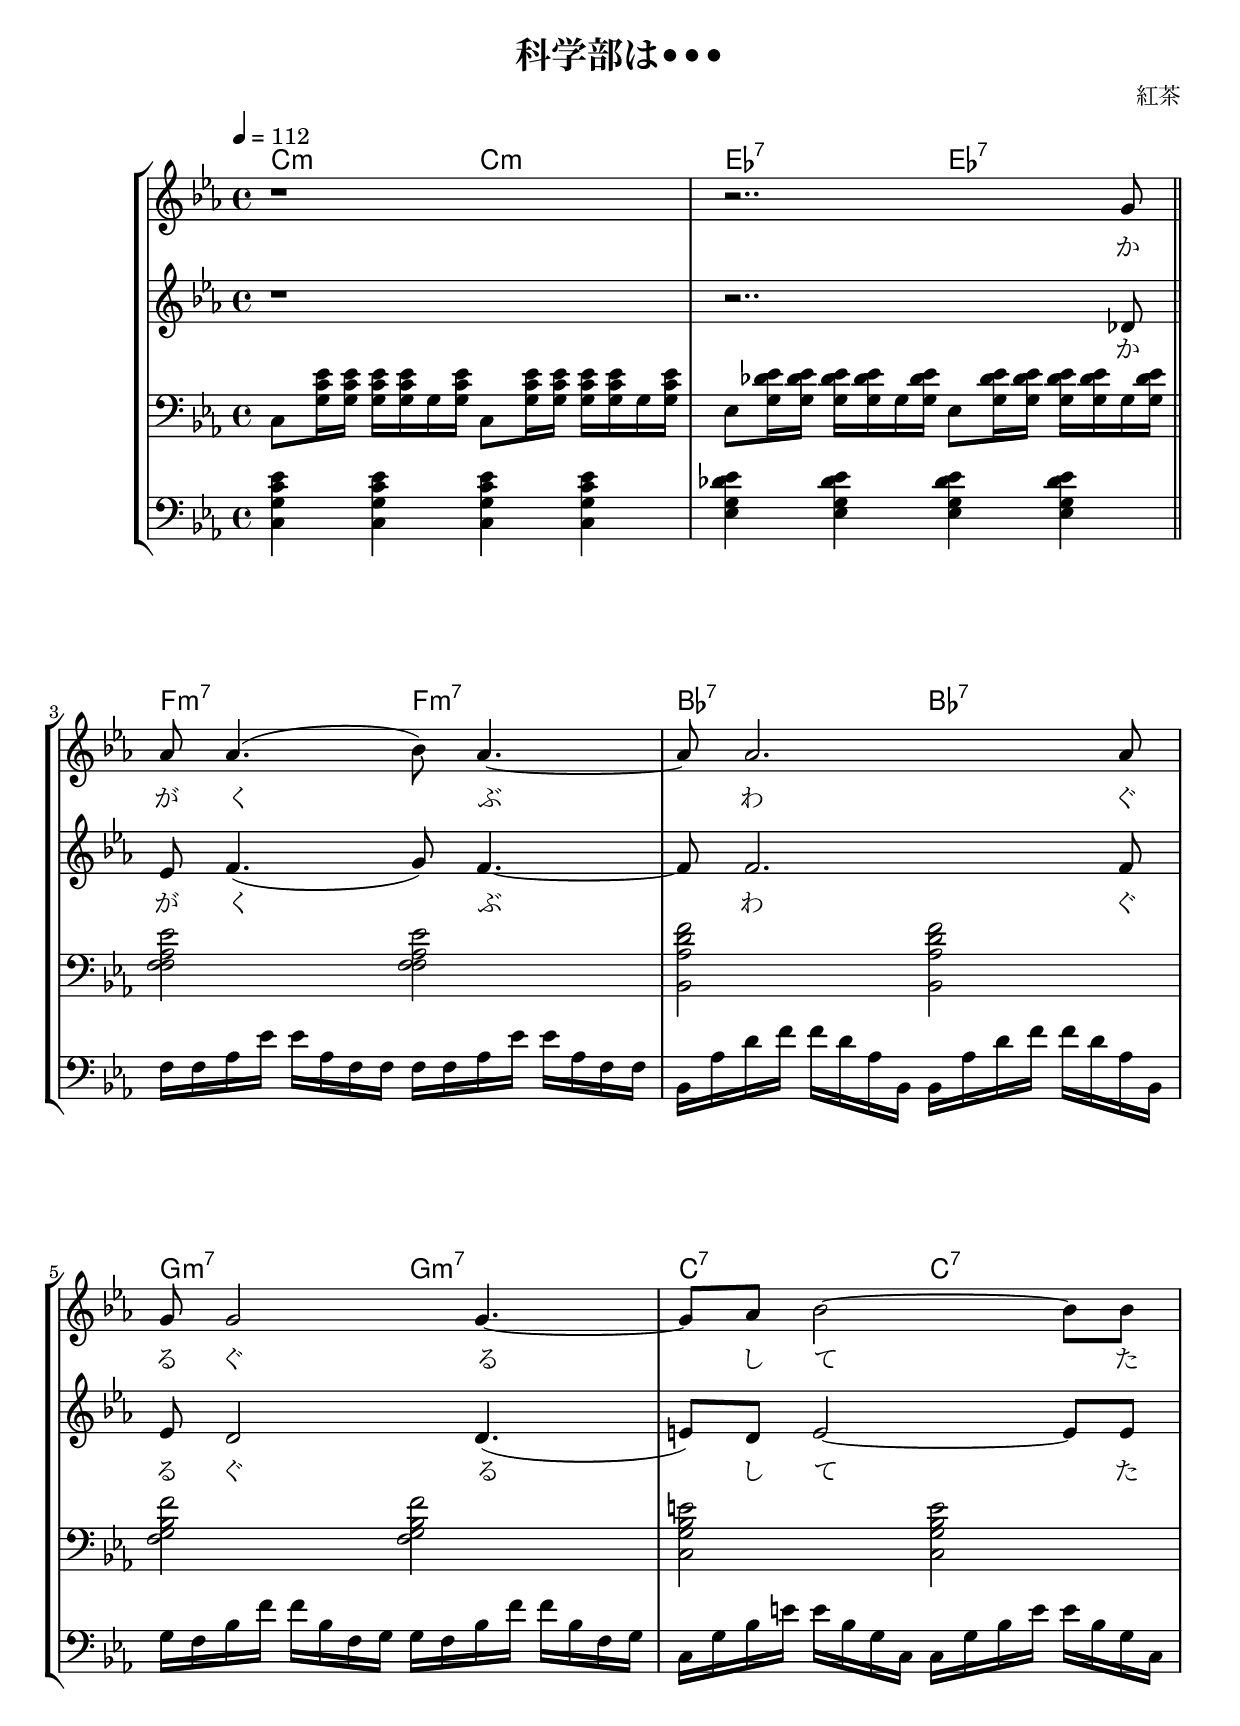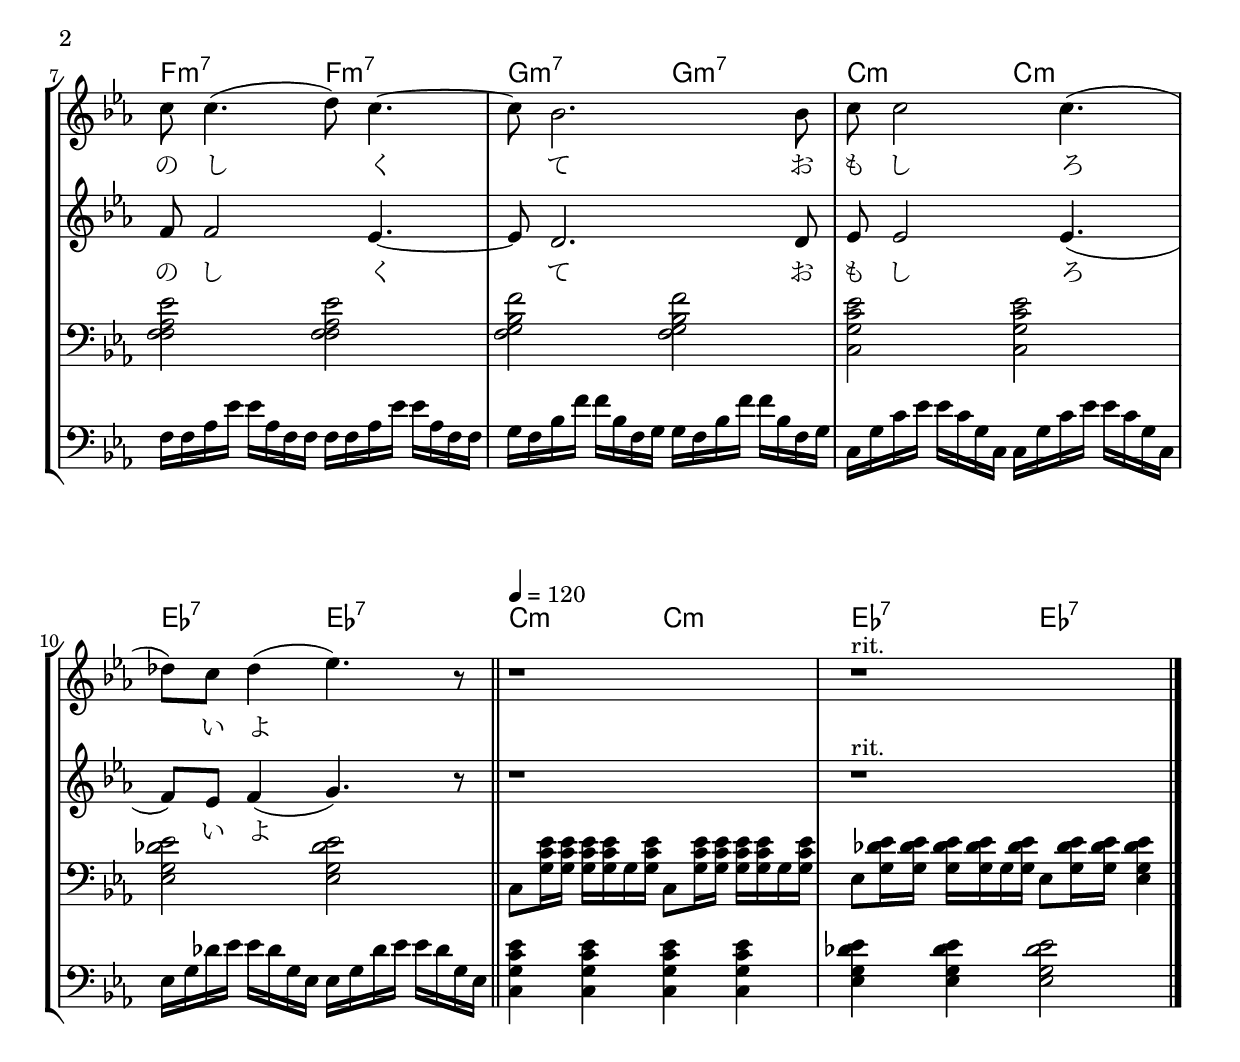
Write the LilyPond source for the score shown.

\version "2.12.1"

\header {
	title = \markup {科学部は•••}
	composer = \markup \center-column {紅茶}
}

harmony = \chordmode {
	c2:m c:m es:7 es:7 

	f:min7 f:min7 bes:7 bes:7 g:min7 g:min7 c:7 c:7 f:min7 f:min7 g:min7 g:min7 c:m c:m es:7 es:7 

	c:m c:m es:7 es:7 
}

melody = {
	\key es \major
	\tempo 4 = 112
	r1 | r2.. 
	\set Staff.midiInstrument = #"fss0.42"
	g'8 
	as'8  as'4.  (bes'8)  as'4.~ 
	as'8  as'2.  as'8 
	g'8  g'2  g'4.~ 
	g'8  as'8  bes'2~bes'8  bes'8 
	c''8  c''4.  (d''8)  c''4.~ 
	c''8  bes'2.  bes'8 
	c''8  c''2  c''4. 
	(des''8)  c''8  des''4  (es''4.)  	r8 	\tempo 4 = 120
	r1 | r1^"rit." \bar "|."
}

words = \lyricmode {
	
	か  が  く  ぶ  わ  ぐ  る  ぐ  る  し  て  た  の  し  く  て  お  も  し  ろ  い  よ  
	
}

secondmelody = {
	\key es \major
	\tempo 4 = 112
	r1 | r2.. 
	\set Staff.midiInstrument = #"fss0.6"
	des'8 
	es'8  f'4.  (g'8)  f'4.~ 
	f'8  f'2.  f'8 
	es'8  d'2  d'4. 
	(e'8)  d'8  e'2~e'8  e'8 
	f'8  f'2  es'4.~ 
	es'8  d'2.  d'8 
	es'8  es'2  es'4. 
	(f'8)  es'8  f'4  (g'4.)  	r8 	\tempo 4 = 120
	r1 | r1^"rit." \bar "|."
}

secondwords = \lyricmode {
	
	か  が  く  ぶ  わ  ぐ  る  ぐ  る  し  て  た  の  し  く  て  お  も  し  ろ  い  よ  
	
}

tempochange = {
	\tempo 4 = 112
	r1 | r1 \bar "||"
	\tempo 4 = 112
	r1 | r1 | r1 | r1 | r1 | r1 | r1 | r1 \bar "||"
	\tempo 4 = 120
	r1 | \tempo 4 = 90 r2 \tempo 4 = 80 r2 \bar "|."
}

mainacc = {
	\clef bass
	\set Staff.midiInstrument = #"FX 1 (rain)"
	\key es \major
	\tempo 4 = 112
	c8 <g c' es'>16 <g c' es'>16   <g c' es'>16 <g c' es'>16   g16 <g c' es'>16
	c8 <g c' es'>16 <g c' es'>16   <g c' es'>16 <g c' es'>16   g16 <g c' es'>16
	es8 <g des' es'>16 <g des' es'>16   <g des' es'>16 <g des' es'>16   g16 <g des' es'>16
	es8 <g des' es'>16 <g des' es'>16   <g des' es'>16 <g des' es'>16   g16 <g des' es'>16
	\bar "||"

	\set Staff.midiInstrument = #"FX 1 (rain)"
	<f f as es'>2
	<f f as es'>2
	<bes, as d' f'>2
	<bes, as d' f'>2
	<g f bes f'>2
	<g f bes f'>2
	<c g bes e'>2
	<c g bes e'>2
	<f f as es'>2
	<f f as es'>2
	<g f bes f'>2
	<g f bes f'>2
	<c g c' es'>2
	<c g c' es'>2
	<es g des' es'>2
	<es g des' es'>2
	\bar "||"

	\set Staff.midiInstrument = #"FX 1 (rain)"
	\tempo 4 = 120
	c8 <g c' es'>16 <g c' es'>16   <g c' es'>16 <g c' es'>16   g16 <g c' es'>16
	c8 <g c' es'>16 <g c' es'>16   <g c' es'>16 <g c' es'>16   g16 <g c' es'>16
	es8 <g des' es'>16 <g des' es'>16   <g des' es'>16 <g des' es'>16   g16 <g des' es'>16
	es8 <g des' es'>16 <g des' es'>16 <es g des' es'>4
	\bar "|."
}

subacc = {
	\clef bass
	\set Staff.midiInstrument = #"String Ensemble 1"
	\key es \major
	\tempo 4 = 112
	<c g c' es'>4 <c g c' es'>4
	<c g c' es'>4 <c g c' es'>4
	<es g des' es'>4 <es g des' es'>4
	<es g des' es'>4 <es g des' es'>4
	\bar "||"

	\set Staff.midiInstrument = #"Trumpet"
	f16 f as es' es' as f f
	f16 f as es' es' as f f
	bes,16 as d' f' f' d' as bes,
	bes,16 as d' f' f' d' as bes,
	g16 f bes f' f' bes f g
	g16 f bes f' f' bes f g
	c16 g bes e' e' bes g c
	c16 g bes e' e' bes g c
	f16 f as es' es' as f f
	f16 f as es' es' as f f
	g16 f bes f' f' bes f g
	g16 f bes f' f' bes f g
	c16 g c' es' es' c' g c
	c16 g c' es' es' c' g c
	es16 g des' es' es' des' g es
	es16 g des' es' es' des' g es
	\bar "||"

	\set Staff.midiInstrument = #"String Ensemble 2"
	\tempo 4 = 120
	<c g c' es'>4 <c g c' es'>4
	<c g c' es'>4 <c g c' es'>4
	<es g des' es'>4 <es g des' es'>4
	<es g des' es'>2
	\bar "|."
}

percA = {
	\drummode {
	r1  |hh4 hh4 hh2  \bar "||"
	r4 hh4 hh4 hh4  |hh4 hh4 hh4 hh4  |hh4 hh4 hh4 hh4  |hh4 hh4 hh4 hh4  |r4 hh4 hh4 hh4  |hh4 hh4 hh4 hh4  |hh4 hh4 hh4 hh4  |r1  \bar "||"
	r1  |hh4 hh4 hh2  \bar "|."
	}
}

percB = {
	\drummode {
	sn4 sn4 sn4 sn4  |r4 sn4 r16 sn16 sn16 sn16 sn16 sn16 sn16 sn16  \bar "||"
	r4 sn8 sn4. sn4  |r4 sn8 sn4. sn4  |r4 sn8 sn4. sn4  |r4 sn8 sn4. sn4  |r4 sn8 sn4. sn4  |r4 sn8 sn4. sn4  |r4 sn8 sn4. sn4  |sn16 sn16 sn16 sn16 sn16 sn16 sn16 sn16 sn16 sn16 sn16 sn16 sn16 sn16 sn16 sn16  \bar "||"
	sn4 sn4 sn4 sn4  |r4 sn4 r16 sn16 sn16 sn16 sn16 sn16 sn16 sn16  \bar "|."
	}
}

percC = {
	\drummode {
	bd16 bd16 bd16 bd16 bd16 bd16 bd16 bd16 bd16 bd16 bd16 bd16 bd16 bd16 bd16 bd16  |bd8 bd8 bd8 bd8 bd8 bd8 bd8 bd8  \bar "||"
	bd4 bd4 bd4 bd4  |bd4 bd4 bd4 bd8 bd8  |bd4 bd4 bd4 bd4  |bd4 bd4 bd4 bd8 bd8  |bd4 bd4 bd4 bd4  |bd4 bd4 bd4 bd8 bd8  |bd4 bd4 bd4 bd4  |bd4 bd4 bd8 bd8 bd8 bd8  \bar "||"
	bd16 bd16 bd16 bd16 bd16 bd16 bd16 bd16 bd16 bd16 bd16 bd16 bd16 bd16 bd16 bd16  |bd8 bd8 bd8 bd8 bd8 bd8 bd8 bd8  \bar "|."
	}
}

percD = {
	\drummode {
	r1  |r8 hho4 hho2 r8  \bar "||"
	r8 hhp4 hhp4 hhp4 hhp8  |r8 hhp4 hhp4 hhp4 hhp8  |r8 hhp4 hhp4 hhp4 hhp8  |r8 hhp4 hhp4 hhp4 hhp8  |r8 hhp4 hhp4 hhp4 hhp8  |r8 hhp4 hhp4 hhp4 hhp8  |r8 hhp4 hhp4 hhp4 hhp8  |r8 hhp4 hhp4 hhp4 hhp8  \bar "||"
	r1  |r8 hho4 hho2 r8  \bar "|."
	}
}

percE = {
	\drummode {
	cymc4 cymc4 cymc4 cymc4  |r1 \bar "||"
	cymc1  |r1 |r1 |r1 |cymc1  |r1 |r1 |r1 \bar "||"
	cymc4 cymc4 cymc4 cymc4  |r1 \bar "|."
	}
}

percF = {
	\drummode {
	r8 tommh2 tommh8. tommh16 tommh8  |r1 \bar "||"
	r1 | r1 | r1 | r1 | r1 | r1 | r1 | r1 \bar "||"
	r8 tommh2 tommh8. tommh16 tommh8  |r1 \bar "|."
	}
}

percG = {
	\drummode {
	r4. toml16 toml2 toml16  |r1 \bar "||"
	r1 | r1 | r1 | r1 | r1 | r1 | r1 | r1 \bar "||"
	r4. toml16 toml2 toml16  |r1 \bar "|."
	}
}

\score {
	<<
		\new StaffGroup <<
			\new ChordNames {\harmony}
			\new Voice = "melody" {\melody}
			\new Lyrics \lyricsto "melody" \words
			\new Voice = "secondmelody" {\secondmelody}
			\new Lyrics \lyricsto "secondmelody" \secondwords
			\new Staff = "mainacc" {\mainacc}
			\new Staff = "subacc" {\subacc}
		>>
	>>
	\layout { }
}
